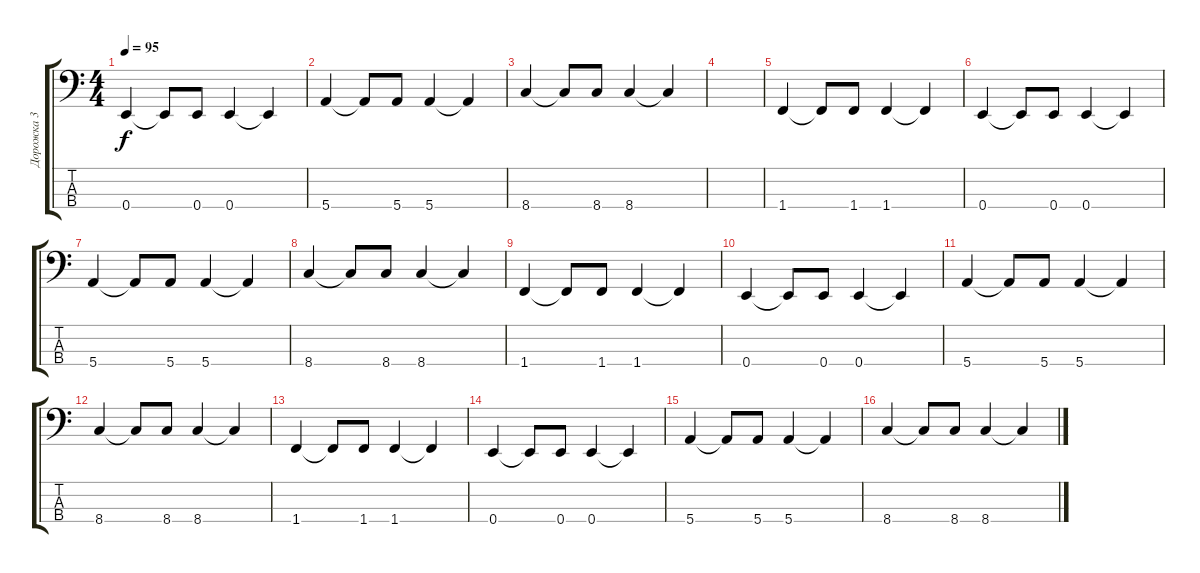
\track ("Дорожка 3" "Дорожка 3") {instrument electricbassfinger}
\staff {score tabs}
\tuning (G2 D2 A1 E1) {hide}
\ts (4 4)
\tempo 95
\clef f4
\ks c
0.4.4{dy f} 0.4{t}.8 0.4.8 0.4.4 0.4{t}.4 |
5.4.4 5.4{t}.8 5.4.8 5.4.4 5.4{t}.4 |
8.4.4 8.4{t}.8 8.4.8 8.4.4 8.4{t}.4 |
|
1.4.4 1.4{t}.8 1.4.8 1.4.4 1.4{t}.4 |
0.4.4 0.4{t}.8 0.4.8 0.4.4 0.4{t}.4 |
5.4.4 5.4{t}.8 5.4.8 5.4.4 5.4{t}.4 |
8.4.4 8.4{t}.8 8.4.8 8.4.4 8.4{t}.4 |
1.4.4 1.4{t}.8 1.4.8 1.4.4 1.4{t}.4 |
0.4.4 0.4{t}.8 0.4.8 0.4.4 0.4{t}.4 |
5.4.4 5.4{t}.8 5.4.8 5.4.4 5.4{t}.4 |
8.4.4 8.4{t}.8 8.4.8 8.4.4 8.4{t}.4 |
1.4.4 1.4{t}.8 1.4.8 1.4.4 1.4{t}.4 |
0.4.4 0.4{t}.8 0.4.8 0.4.4 0.4{t}.4 |
5.4.4 5.4{t}.8 5.4.8 5.4.4 5.4{t}.4 |
8.4.4 8.4{t}.8 8.4.8 8.4.4 8.4{t}.4
